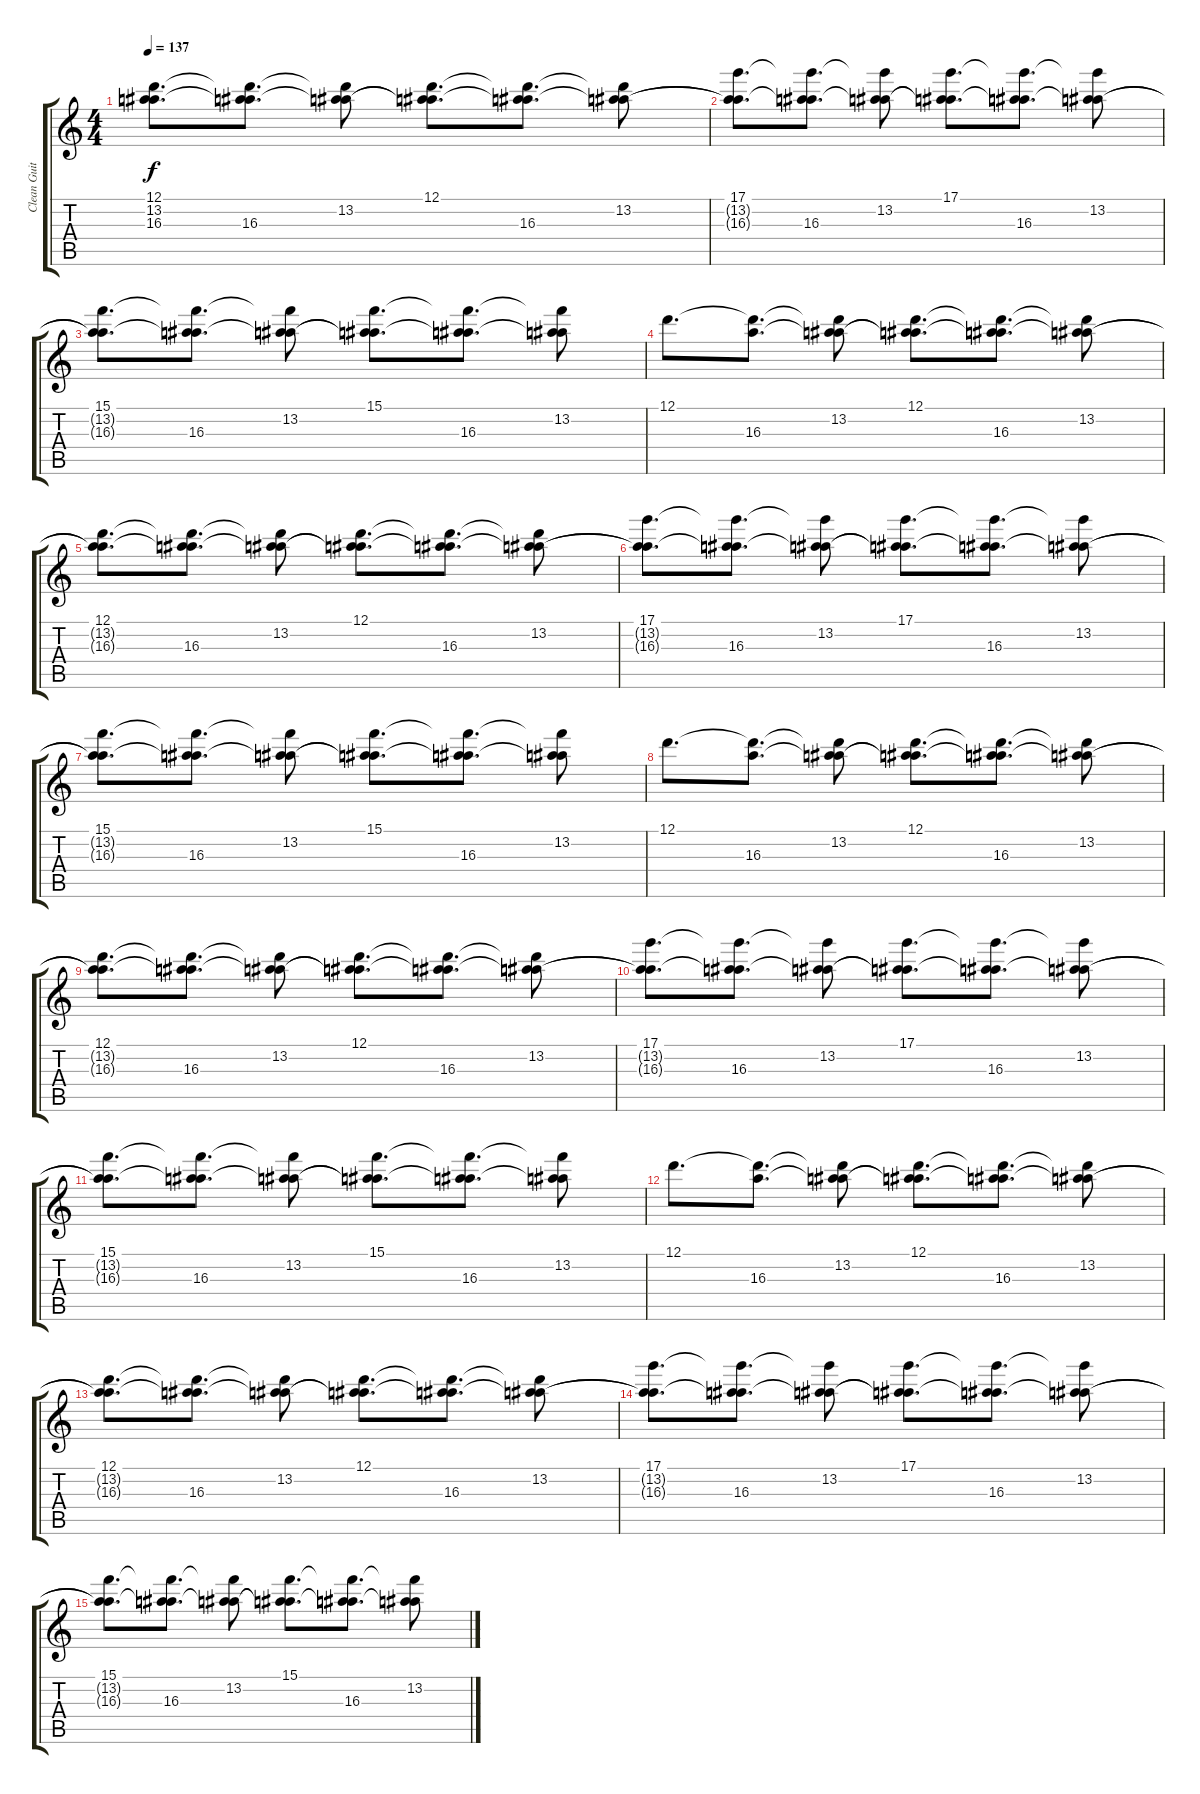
\track ("Clean Guitar 1" "Clean Guit") {instrument electricguitarjazz}
\staff {score tabs}
\tuning (D4 A3 F3 C3 G2 C2) {hide}
\ts (4 4)
\tempo 137
\clef g2
\ks c
(12.1 13.2{t} 16.3{t}).8{d dy f} (12.1{t} 13.2{t} 16.3).8{d} (12.1{t} 13.2 16.3{t}).8 (12.1 13.2{t} 16.3{t}).8{d} (12.1{t} 13.2{t} 16.3).8{d} (12.1{t} 13.2 16.3{t}).8 |
(17.1 13.2{t} 16.3{t}).8{d} (17.1{t} 13.2{t} 16.3).8{d} (17.1{t} 13.2 16.3{t}).8 (17.1 13.2{t} 16.3{t}).8{d} (17.1{t} 13.2{t} 16.3).8{d} (17.1{t} 13.2 16.3{t}).8 |
(15.1 13.2{t} 16.3{t}).8{d} (15.1{t} 13.2{t} 16.3).8{d} (15.1{t} 13.2 16.3{t}).8 (15.1 13.2{t} 16.3{t}).8{d} (15.1{t} 13.2{t} 16.3).8{d} (15.1{t} 13.2 16.3{t}).8 |
12.1.8{d} (12.1{t} 16.3).8{d} (12.1{t} 13.2 16.3{t}).8 (12.1 13.2{t} 16.3{t}).8{d} (12.1{t} 13.2{t} 16.3).8{d} (12.1{t} 13.2 16.3{t}).8 |
(12.1 13.2{t} 16.3{t}).8{d} (12.1{t} 13.2{t} 16.3).8{d} (12.1{t} 13.2 16.3{t}).8 (12.1 13.2{t} 16.3{t}).8{d} (12.1{t} 13.2{t} 16.3).8{d} (12.1{t} 13.2 16.3{t}).8 |
(17.1 13.2{t} 16.3{t}).8{d} (17.1{t} 13.2{t} 16.3).8{d} (17.1{t} 13.2 16.3{t}).8 (17.1 13.2{t} 16.3{t}).8{d} (17.1{t} 13.2{t} 16.3).8{d} (17.1{t} 13.2 16.3{t}).8 |
(15.1 13.2{t} 16.3{t}).8{d} (15.1{t} 13.2{t} 16.3).8{d} (15.1{t} 13.2 16.3{t}).8 (15.1 13.2{t} 16.3{t}).8{d} (15.1{t} 13.2{t} 16.3).8{d} (15.1{t} 13.2 16.3{t}).8 |
12.1.8{d} (12.1{t} 16.3).8{d} (12.1{t} 13.2 16.3{t}).8 (12.1 13.2{t} 16.3{t}).8{d} (12.1{t} 13.2{t} 16.3).8{d} (12.1{t} 13.2 16.3{t}).8 |
(12.1 13.2{t} 16.3{t}).8{d} (12.1{t} 13.2{t} 16.3).8{d} (12.1{t} 13.2 16.3{t}).8 (12.1 13.2{t} 16.3{t}).8{d} (12.1{t} 13.2{t} 16.3).8{d} (12.1{t} 13.2 16.3{t}).8 |
(17.1 13.2{t} 16.3{t}).8{d} (17.1{t} 13.2{t} 16.3).8{d} (17.1{t} 13.2 16.3{t}).8 (17.1 13.2{t} 16.3{t}).8{d} (17.1{t} 13.2{t} 16.3).8{d} (17.1{t} 13.2 16.3{t}).8 |
(15.1 13.2{t} 16.3{t}).8{d} (15.1{t} 13.2{t} 16.3).8{d} (15.1{t} 13.2 16.3{t}).8 (15.1 13.2{t} 16.3{t}).8{d} (15.1{t} 13.2{t} 16.3).8{d} (15.1{t} 13.2 16.3{t}).8 |
12.1.8{d} (12.1{t} 16.3).8{d} (12.1{t} 13.2 16.3{t}).8 (12.1 13.2{t} 16.3{t}).8{d} (12.1{t} 13.2{t} 16.3).8{d} (12.1{t} 13.2 16.3{t}).8 |
(12.1 13.2{t} 16.3{t}).8{d} (12.1{t} 13.2{t} 16.3).8{d} (12.1{t} 13.2 16.3{t}).8 (12.1 13.2{t} 16.3{t}).8{d} (12.1{t} 13.2{t} 16.3).8{d} (12.1{t} 13.2 16.3{t}).8 |
(17.1 13.2{t} 16.3{t}).8{d} (17.1{t} 13.2{t} 16.3).8{d} (17.1{t} 13.2 16.3{t}).8 (17.1 13.2{t} 16.3{t}).8{d} (17.1{t} 13.2{t} 16.3).8{d} (17.1{t} 13.2 16.3{t}).8 |
(15.1 13.2{t} 16.3{t}).8{d} (15.1{t} 13.2{t} 16.3).8{d} (15.1{t} 13.2 16.3{t}).8 (15.1 13.2{t} 16.3{t}).8{d} (15.1{t} 13.2{t} 16.3).8{d} (15.1{t} 13.2 16.3{t}).8
